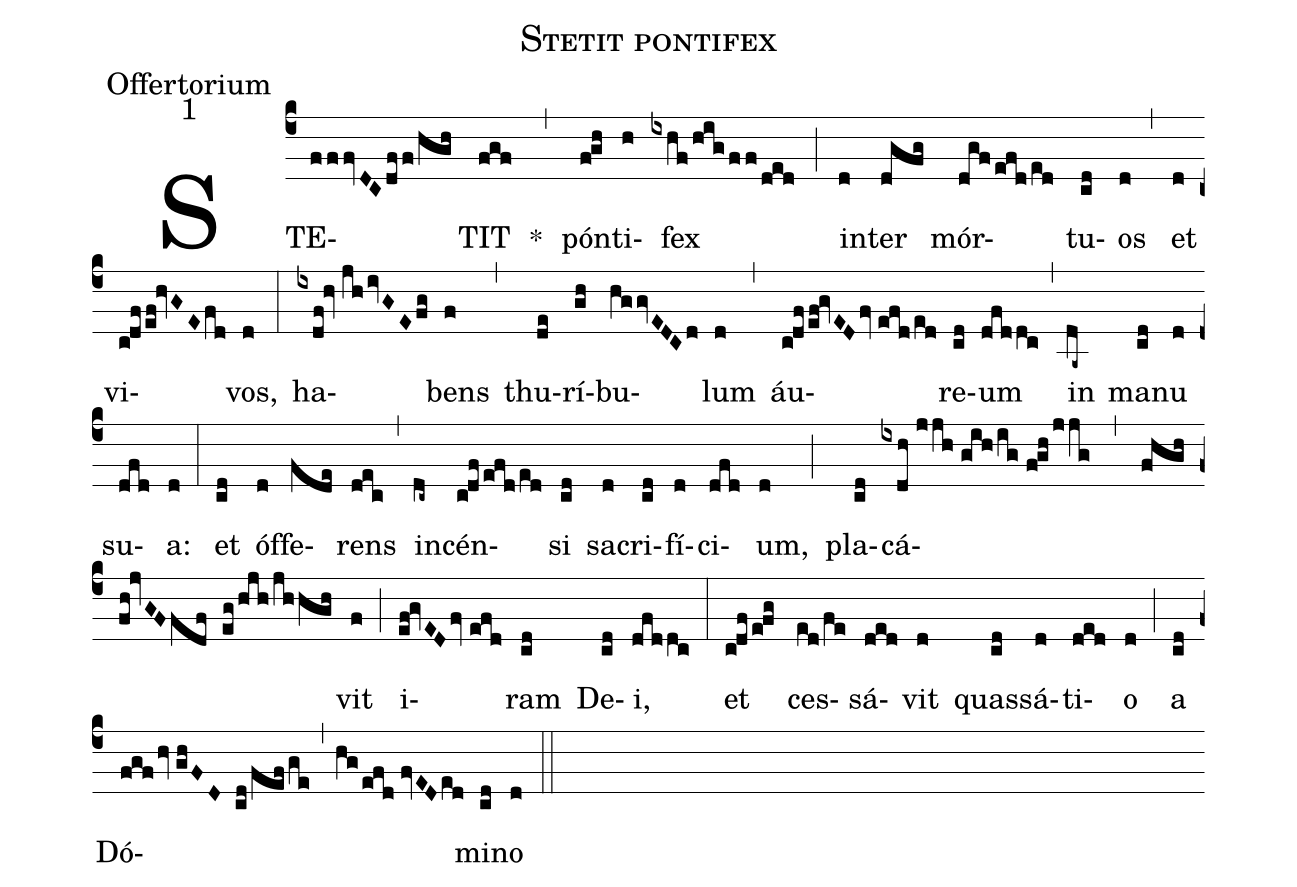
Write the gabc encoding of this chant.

name:Stetit pontifex;
office-part:Offertorium;
mode:1;
%%
(c4) STE(fffvDCdff/hgh)TIT(fgf) *(,) pón(f!gh)ti(h)fex(ixhf/hig/ff/ded) (;) in(d)ter(dgfg) mór(dgf/efd/ed)tu(cd)os(d) (,) et(d) vi(c!df/ef!hvGEfd)vos,(d) (:) ha(ixdf!hv//jhivGEfg)bens(f) (,) thu(de)rí(gh)bu(hggvEDCd)lum(d) (,) áu(c!df/ef!gvEDfv//efd/ed)re(cd)um(dfddc) (,) in(da~) ma(cd)nu(d) su(dfd)a:(d) (:) et(cd) óf(d)fe(fde)rens(dec) (,) in(dc~)cén(c!df/efd/ed)si(cd) sa(d)cri(cd)fí(d)ci(dfd)um,(d) (;) pla(cd)cá(ixdh//jjh//gih/ig//f!gh/jjg,fhgh//fh!jvGFfdf eg/hjh/jhhgh)vit(f) (;) i(ef!gvEDfv//efd)ram(cd) De(cd)i,(dfddc) (:) et(c!df/e!fg) ces(ed/fe)sá(ded)vit(d) quas(cd)sá(d)ti(ded)o(d) (;) a(cd) Dó(fgfhv//ghFD cd/fef/ge,hg/efd//fvEDed)mi(cd)no(d) (::)
